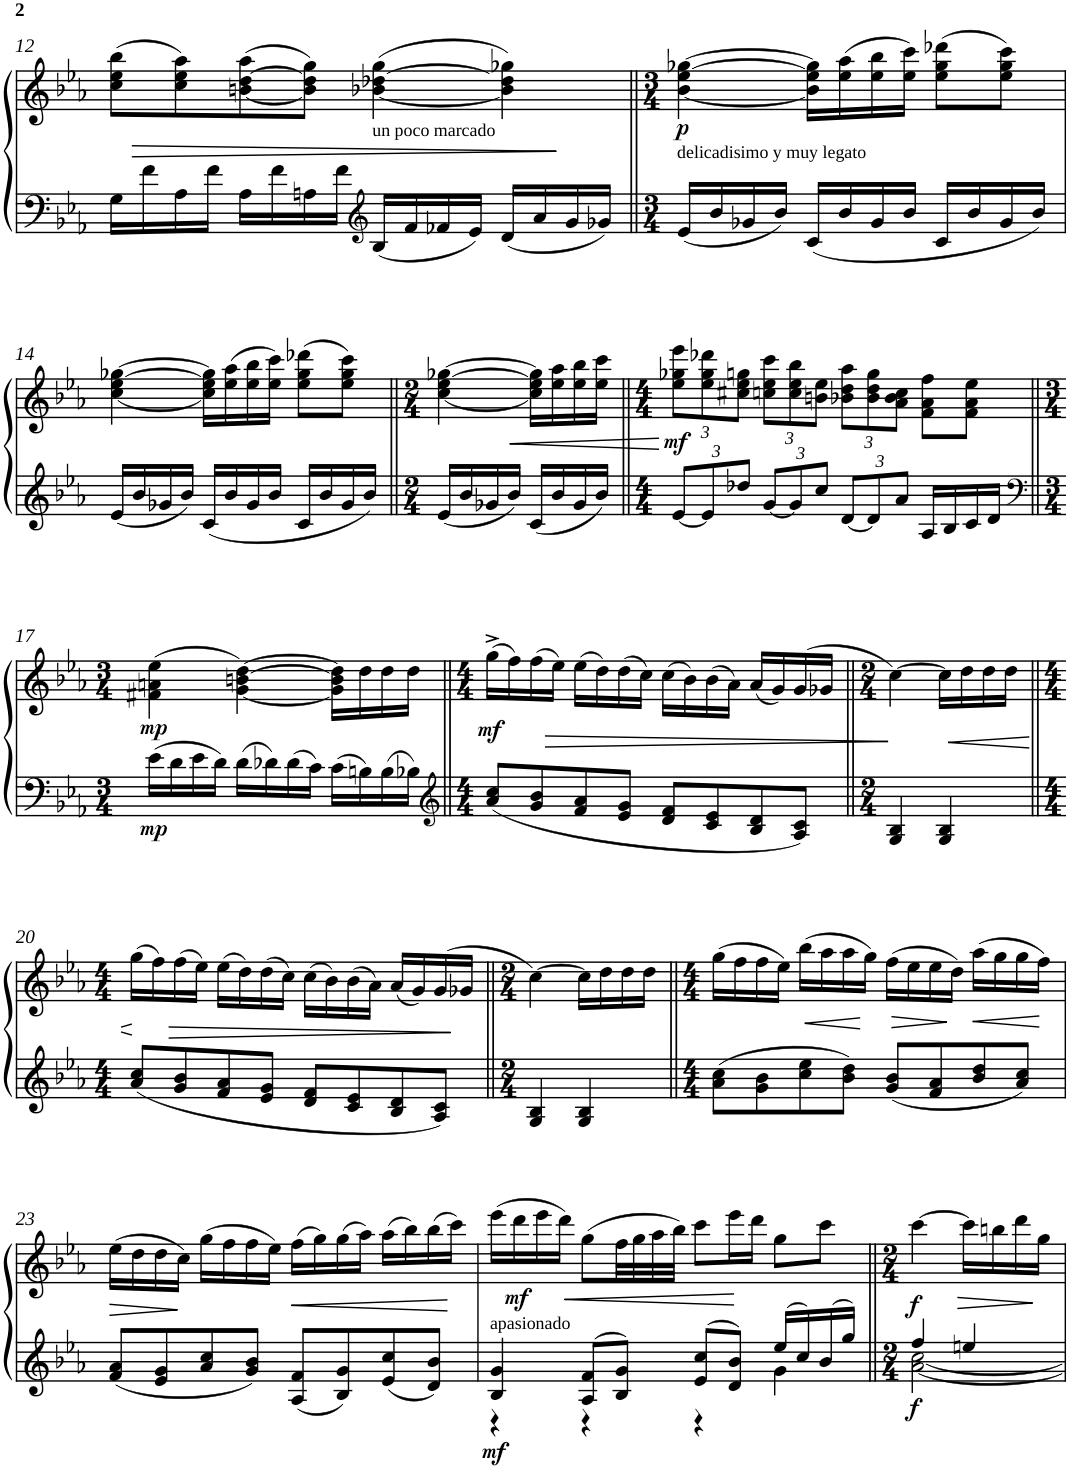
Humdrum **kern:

**kern	**kern	**dynam
*part1	*part1	*part1
*staff2	*staff1	*staff1/2
*I"Piano	*	*
*I'Pno	*	*
!!LO:PB:g=z
*clefF4	*clefG2	*
*k[b-e-a-]	*k[b-e-a-]	*
*c:	*c:	*
*M4/4	*M4/4	*
=12	=12	=12
16G\LL	(>8cc\ 8ee-\ 8bb-\L	.
16f\	.	.
16A-\	8cc\ 8ee-\ 8aa-\)	.
16f\JJ	.	.
16A-\LL	(>[8bn\ [8dd\ 8aa-\	.
16f\	.	.
16An\	8b\] 8dd\] 8gg\J)	.
16f\JJ	.	.
*clefG2	*	*
!LO:TX:a:t=un poco marcado	!	!
16B-/LL	(>[4b-X\ [4dd-X\ 4gg\	.
16f/	.	.
16f-X/	.	.
16e-/JJ	.	.
16d/LL	4b-\] 4dd-\] 4gg-X\)	.
16a-/	.	.
16g/	.	.
16g-X/JJ	.	.
=13||	=13||	=13||
*M3/4	*M3/4	*
!	!LO:TX:b:t=delicadisimo y muy legato	!
!	!	!LO:DY:b
16e-/LL	[4b-\ [4ee-\ [4gg-X\	p
16b-/	.	.
16g-X/	.	.
16b-/JJ	.	.
16c/LL	16b-\] 16ee-\] 16gg-\]LL	.
16b-/	(>16ee-\ 16aa-\	.
16g-/	16ee-\ 16bb-\	.
16b-/JJ	16ee-\ 16ccc\JJ)	.
16c/LL	(>8ee-\ 8gg-\ 8ddd-X\L	.
16b-/	.	.
16g-/	8ee-\ 8gg-\ 8ccc\J)	.
16b-/JJ	.	.
!!LO:LB:g=z
=14	=14	=14
16e-/LL	[4cc\ [4ee-\ [4gg-X\	.
16b-/	.	.
16g-X/	.	.
16b-/JJ	.	.
16c/LL	16cc\] 16ee-\] 16gg-\]LL	.
16b-/	(>16ee-\ 16aa-\	.
16g-/	16ee-\ 16bb-\	.
16b-/JJ	16ee-\ 16ccc\JJ)	.
16c/LL	(>8ee-\ 8gg-\ 8ddd-X\L	.
16b-/	.	.
16g-/	8ee-\ 8gg-\ 8ccc\J)	.
16b-/JJ	.	.
=15||	=15||	=15||
*M2/4	*M2/4	*
16e-/LL	[4cc\ [4ee-\ [4gg-X\	.
16b-/	.	.
16g-X/	.	.
16b-/JJ	.	.
!	!	!LO:HP:b
16c/LL	16cc\] 16ee-\] 16gg-\]LL	<
16b-/	16ee-\ 16aa-\	.
16g-/	16ee-\ 16bb-\	.
16b-/JJ	16ee-\ 16ccc\JJ	.
.	.	[
=16||	=16||	=16||
*M4/4	*M4/4	*
*Xbrackettup	*Xbrackettup	*
!	!	!LO:DY:b
[12e-/L	12ee-\ 12gg-X\ 12eee-\L	mf
12e-/]	12ee-\ 12gg-\ 12ddd-X\	.
12dd-X/J	12cc#X\ 12ee-\ 12ggn\J	.
[12g/L	12ccn\ 12ee-\ 12ccc\L	.
12g/]	12cc\ 12ee-\ 12bb-\	.
12cc/J	12bn\ 12ee-\J	.
[12d/L	12b-X\ 12dd\ 12aa-\L	.
12d/]	12b-\ 12dd\ 12gg\	.
12a-/J	12a-\ 12b-\ 12cc\J	.
16A-/LL	8f\ 8a-\ 8ff\L	.
16B-/	.	.
16c/	8f\ 8a-\ 8ee-\J	.
16d/JJ	.	.
!!LO:LB:g=z
=17||	=17||	=17||
*clefF4	*	*
*M3/4	*M3/4	*
!	!	!LO:DY:b=2
!	!	!LO:DY:n=1:b
16e-\LL	(>4f#X\ 4an\ 4ee-\	mp mp
16d\	.	.
16e-\	.	.
16d\JJ	.	.
16d\LL	[4g\ [4bn\ [4dd\)	.
16d-X\	.	.
16d-\	.	.
16c\JJ	.	.
16c\LL	16g\] 16b\] 16dd\]LL	.
16Bn\	16dd\	.
16B\	16dd\	.
16B-X\JJ	16dd\JJ	.
=18||	=18||	=18||
*clefG2	*	*
*M4/4	*M4/4	*
!	!	!LO:DY:b
8a-/ 8cc/L	(>16gg^>\LL	mf
.	16ff\)	.
8g/ 8b-/	(>16ff\	.
!	!	!LO:HP:b
.	16ee-\JJ)	>
8f/ 8a-/	(>16ee-\LL	.
.	16dd\)	.
8e-/ 8g/J	(>16dd\	.
.	16cc\JJ)	.
8d/ 8f/L	(>16cc\LL	.
.	16b-\)	.
8c/ 8e-/	(>16b-\	.
.	16a-\JJ)	.
8B-/ 8d/	(<16a-/LL	.
.	16g/)	.
8A-/ 8c/J	(>16g/	.
.	16g-X/JJ	.
=19||	=19||	=19||
*M2/4	*M2/4	*
4G/ 4B-/	[4cc\)	.
4G/ 4B-/	16cc\LL]	]
!	!	!LO:HP:b
.	16dd\	<
.	16dd\	.
.	16dd\JJ	.
!!LO:LB:g=z
=20||	=20||	=20||
*M4/4	*M4/4	*
8a-/ 8cc/L	(>16gg\LL	.
.	16ff\)	[
!	!	!LO:HP:b
8g/ 8b-/	(>16ff\	>
.	16ee-\JJ)	.
8f/ 8a-/	(>16ee-\LL	.
.	16dd\)	.
8e-/ 8g/J	(>16dd\	.
.	16cc\JJ)	.
8d/ 8f/L	(>16cc\LL	.
.	16b-\)	.
8c/ 8e-/	(>16b-\	.
.	16a-\JJ)	.
8B-/ 8d/	(<16a-/LL	.
.	16g/)	.
8A-/ 8c/J	(>16g/	.
.	16g-X/JJ	]
=21||	=21||	=21||
*M2/4	*M2/4	*
4G/ 4B-/	[4cc\)	.
4G/ 4B-/	16cc\LL]	.
.	16dd\	.
.	16dd\	.
.	16dd\JJ	.
=22||	=22||	=22||
*M4/4	*M4/4	*
8a-\ 8cc\L	(>16gg\LL	.
.	16ff\	.
8g\ 8b-\	16ff\	.
.	16ee-\JJ)	.
8cc\ 8ee-\	(>16bb-\LL	.
!	!	!LO:HP:b
.	16aa-\	<
8b-\ 8dd\J	16aa-\	.
.	16gg\JJ)	.
8g/ 8b-/L	(>16ff\LL	[
!	!	!LO:HP:b
.	16ee-\	>
8f/ 8a-/	16ee-\	.
.	16dd\JJ)	.
!	!	!LO:HP:n=1:b
8b-/ 8dd/	(>16aa-\LL	] <
.	16gg\	.
8a-/ 8cc/J	16gg\	.
.	16ff\JJ)	.
.	.	[
!!LO:LB:g=z
=23	=23	=23
!	!	!LO:HP:b
8f/ 8a-/L	(>16ee-\LL	>
.	16dd\	.
8e-/ 8g/	16dd\	.
.	16cc\JJ)	.
8a-/ 8cc/	(>16gg\LL	]
.	16ff\	.
8g/ 8b-/J	16ff\	.
.	16ee-\JJ)	.
!	!	!LO:HP:b
8A-/ 8f/L	(>16ff\LL	<
.	16gg\)	.
8B-/ 8g/	(>16gg\	.
.	16aa-\JJ)	.
8e-/ 8cc/	(>16aa-\LL	.
.	16bb-\)	.
8d/ 8b-/J	(>16bb-\	.
.	16ccc\JJ)	.
.	.	[
=24	=24	=24
*^	*	*
!	!	!LO:TX:b:t=apasionado	!
!	!	!	!LO:DY:b=2
4B-/ 4g/	4r	(>16eee-\LL	mf
!	!	!	!LO:DY:b
.	.	16ddd\	mf
.	.	16eee-\	.
.	.	16ddd\JJ)	.
!	!	!	!LO:HP:b
8A-/ 8f/L	4r	(>8gg\L	<
8B-/ 8g/J	.	32ff\LL	.
.	.	32gg\	.
.	.	32aa-\	.
.	.	32bb-\JJJ)	.
8e-/ 8cc/L	4r	8ccc\L	.
8d/ 8b-/J	.	16eee-\L	.
.	.	16ddd\JJ	[
16ee-/LL	4g\	8gg\L	.
16cc/	.	.	.
16b-/	.	8ccc\J	.
16gg/JJ	.	.	.
=25||	=25||	=25||	=25||
*M2/4	*	*M2/4	*
!	!	!	!LO:DY:b=2
!	!	!	!LO:DY:n=1:b
4ff/	[<2a-\ [<2cc\	[4ccc\	f f
!	!	!	!LO:HP:b
4een/	.	16ccc\LL]	>
.	.	16bbn\	.
.	.	16ddd\	.
.	.	16gg\JJ	.
*v	*v	*	*
.	.	]
=	=	=
*-	*-	*-
